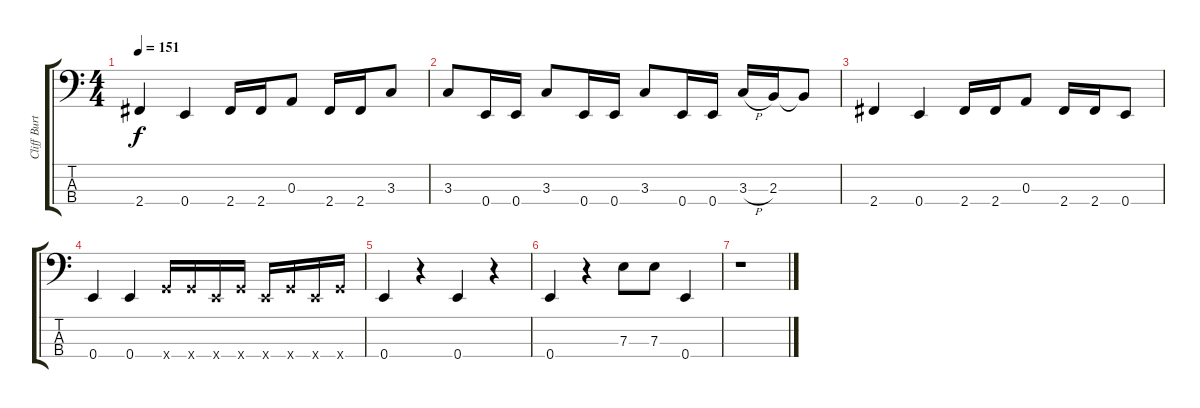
\track ("Cliff Burton" "Cliff Burt") {instrument electricbassfinger}
\staff {score tabs}
\tuning (G2 D2 A1 E1) {hide}
\ts (4 4)
\tempo 151
\clef f4
\ks c
2.4.4{dy f} 0.4.4 2.4.16 2.4.16 0.3.8 2.4.16 2.4.16 3.3.8 |
3.3.8 0.4.16 0.4.16 3.3.8 0.4.16 0.4.16 3.3.8 0.4.16 0.4.16 3.3{h}.16 2.3.16 2.3{t}.8 |
2.4.4 0.4.4 2.4.16 2.4.16 0.3.8 2.4.16 2.4.16 0.4.8 |
0.4.4 0.4.4 3.4{x}.16 3.4{x}.16 0.4{x}.16 3.4{x}.16 0.4{x}.16 3.4{x}.16 0.4{x}.16 3.4{x}.16 |
0.4.4 r.4 0.4.4 r.4 |
0.4.4 r.4 7.3.8 7.3.8 0.4.4 |
r.1
